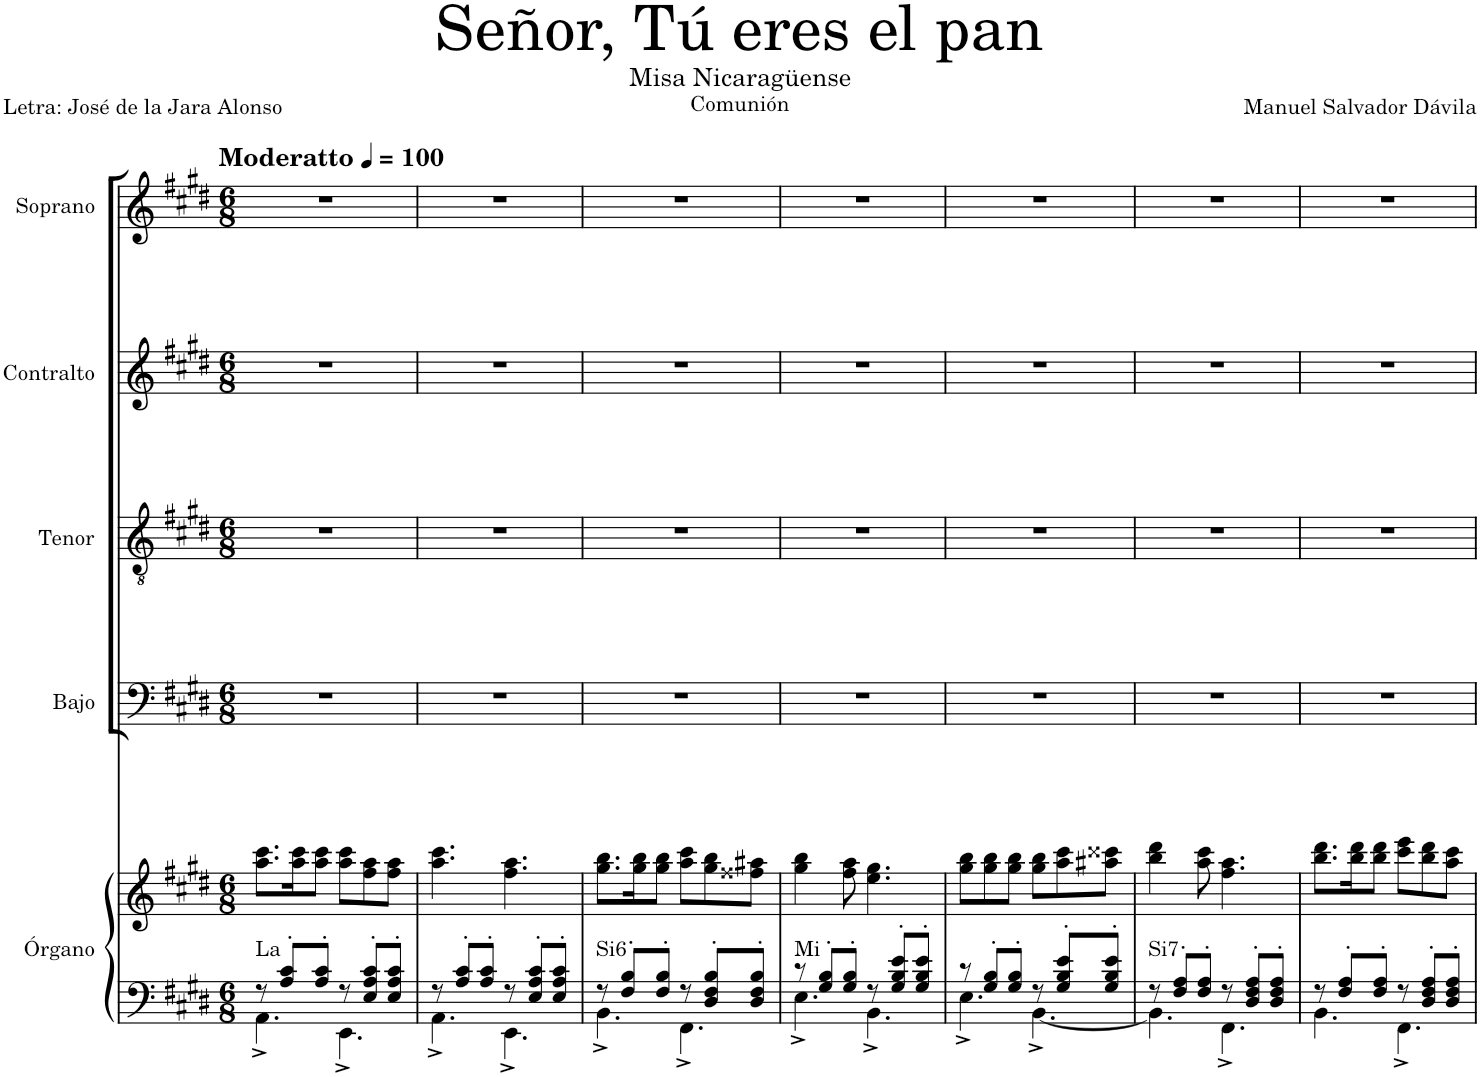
**kern	**kern	**harte	**kern	**kern	**kern	**kern
*part5	*part5	*part5	*part4	*part3	*part2	*part1
*staff6	*staff5	*	*staff4	*staff3	*staff2	*staff1
*I"Órgano	*	*	*I"Bajo	*I"Tenor	*I"Contralto	*I"Soprano
*	*	*	*I'B.	*I'T.	*I'C.	*I'S.
*clefF4	*clefG2	*	*clefF4	*clefGv2	*clefG2	*clefG2
*k[f#c#g#d#]	*k[f#c#g#d#]	*	*k[f#c#g#d#]	*k[f#c#g#d#]	*k[f#c#g#d#]	*k[f#c#g#d#]
*M6/8	*M6/8	*	*M6/8	*M6/8	*M6/8	*M6/8
*MM100	*MM100	*	*MM100	*MM100	*MM100	*MM100
=1	=1	=1	=1	=1	=1	=1
*^	*	*	*	*	*	*
!	!	!	!LO:H:kt=La	!	!	!	!LO:TX:a:B:t=Moderatto
8r	4.AA^\	8.aa\ 8.ccc#\L	N	2.r	2.r	2.r	2.r
8A/' 8c#/'L	.	.	.	.	.	.	.
.	.	16aa\ 16ccc#\K	.	.	.	.	.
8A/' 8c#/'J	.	8aa\ 8ccc#\J	.	.	.	.	.
8r	4.EE^\	8aa\ 8ccc#\L	.	.	.	.	.
8E/' 8A/' 8c#/'L	.	8ff#\ 8aa\	.	.	.	.	.
8E/' 8A/' 8c#/'J	.	8ff#\ 8aa\J	.	.	.	.	.
=2	=2	=2	=2	=2	=2	=2	=2
8r	4.AA^\	4.aa\ 4.ccc#\	.	2.r	2.r	2.r	2.r
8A/' 8c#/'L	.	.	.	.	.	.	.
8A/' 8c#/'J	.	.	.	.	.	.	.
8r	4.EE^\	4.ff#\ 4.aa\	.	.	.	.	.
8E/' 8A/' 8c#/'L	.	.	.	.	.	.	.
8E/' 8A/' 8c#/'J	.	.	.	.	.	.	.
=3	=3	=3	=3	=3	=3	=3	=3
!	!	!	!LO:H:kt=Si6	!	!	!	!
8r	4.BB^\	8.gg#\ 8.bb\L	N	2.r	2.r	2.r	2.r
8F#/' 8B/'L	.	.	.	.	.	.	.
.	.	16gg#\ 16bb\K	.	.	.	.	.
8F#/' 8B/'J	.	8gg#\ 8bb\J	.	.	.	.	.
8r	4.FF#^\	8aa\ 8ccc#\L	.	.	.	.	.
8D#/' 8F#/' 8B/'L	.	8gg#\ 8bb\	.	.	.	.	.
8D#/' 8F#/' 8B/'J	.	8ff##X\ 8aa#X\J	.	.	.	.	.
=4	=4	=4	=4	=4	=4	=4	=4
!	!	!	!LO:H:kt=Mi	!	!	!	!
8r	4.E^\	4gg#\ 4bb\	N	2.r	2.r	2.r	2.r
8G#/' 8B/'L	.	.	.	.	.	.	.
8G#/' 8B/'J	.	8ff#\ 8aa\	.	.	.	.	.
8r	4.BB^\	4.ee\ 4.gg#\	.	.	.	.	.
8G#/' 8B/' 8e/'L	.	.	.	.	.	.	.
8G#/' 8B/' 8e/'J	.	.	.	.	.	.	.
=5	=5	=5	=5	=5	=5	=5	=5
8r	4.E^\	8gg#\ 8bb\L	.	2.r	2.r	2.r	2.r
8G#/' 8B/'L	.	8gg#\ 8bb\	.	.	.	.	.
8G#/' 8B/'J	.	8gg#\ 8bb\J	.	.	.	.	.
8r	[4.BB^\	8gg#\ 8bb\L	.	.	.	.	.
8G#/' 8B/' 8e/'L	.	8aa\ 8ccc#\	.	.	.	.	.
8G#/' 8B/' 8e/'J	.	8aa#X\ 8ccc##X\J	.	.	.	.	.
=6	=6	=6	=6	=6	=6	=6	=6
!	!	!	!LO:H:kt=Si7	!	!	!	!
8r	4.BB\]	4bb\ 4ddd#\	N	2.r	2.r	2.r	2.r
8F#/' 8A/'L	.	.	.	.	.	.	.
8F#/' 8A/'J	.	8aa\ 8ccc#\	.	.	.	.	.
8r	4.FF#^\	4.ff#\ 4.aa\	.	.	.	.	.
8D#/' 8F#/' 8A/'L	.	.	.	.	.	.	.
8D#/' 8F#/' 8A/'J	.	.	.	.	.	.	.
=7	=7	=7	=7	=7	=7	=7	=7
8r	4.BB\	8.bb\ 8.ddd#\L	.	2.r	2.r	2.r	2.r
8F#/' 8A/'L	.	.	.	.	.	.	.
.	.	16bb\ 16ddd#\K	.	.	.	.	.
8F#/' 8A/'J	.	8bb\ 8ddd#\J	.	.	.	.	.
8r	4.FF#^\	8ccc#\ 8eee\L	.	.	.	.	.
8D#/' 8F#/' 8A/'L	.	8bb\ 8ddd#\	.	.	.	.	.
8D#/' 8F#/' 8A/'J	.	8aa\ 8ccc#\J	.	.	.	.	.
*v	*v	*	*	*	*	*	*
=	=	=	=	=	=	=
*-	*-	*-	*-	*-	*-	*-
